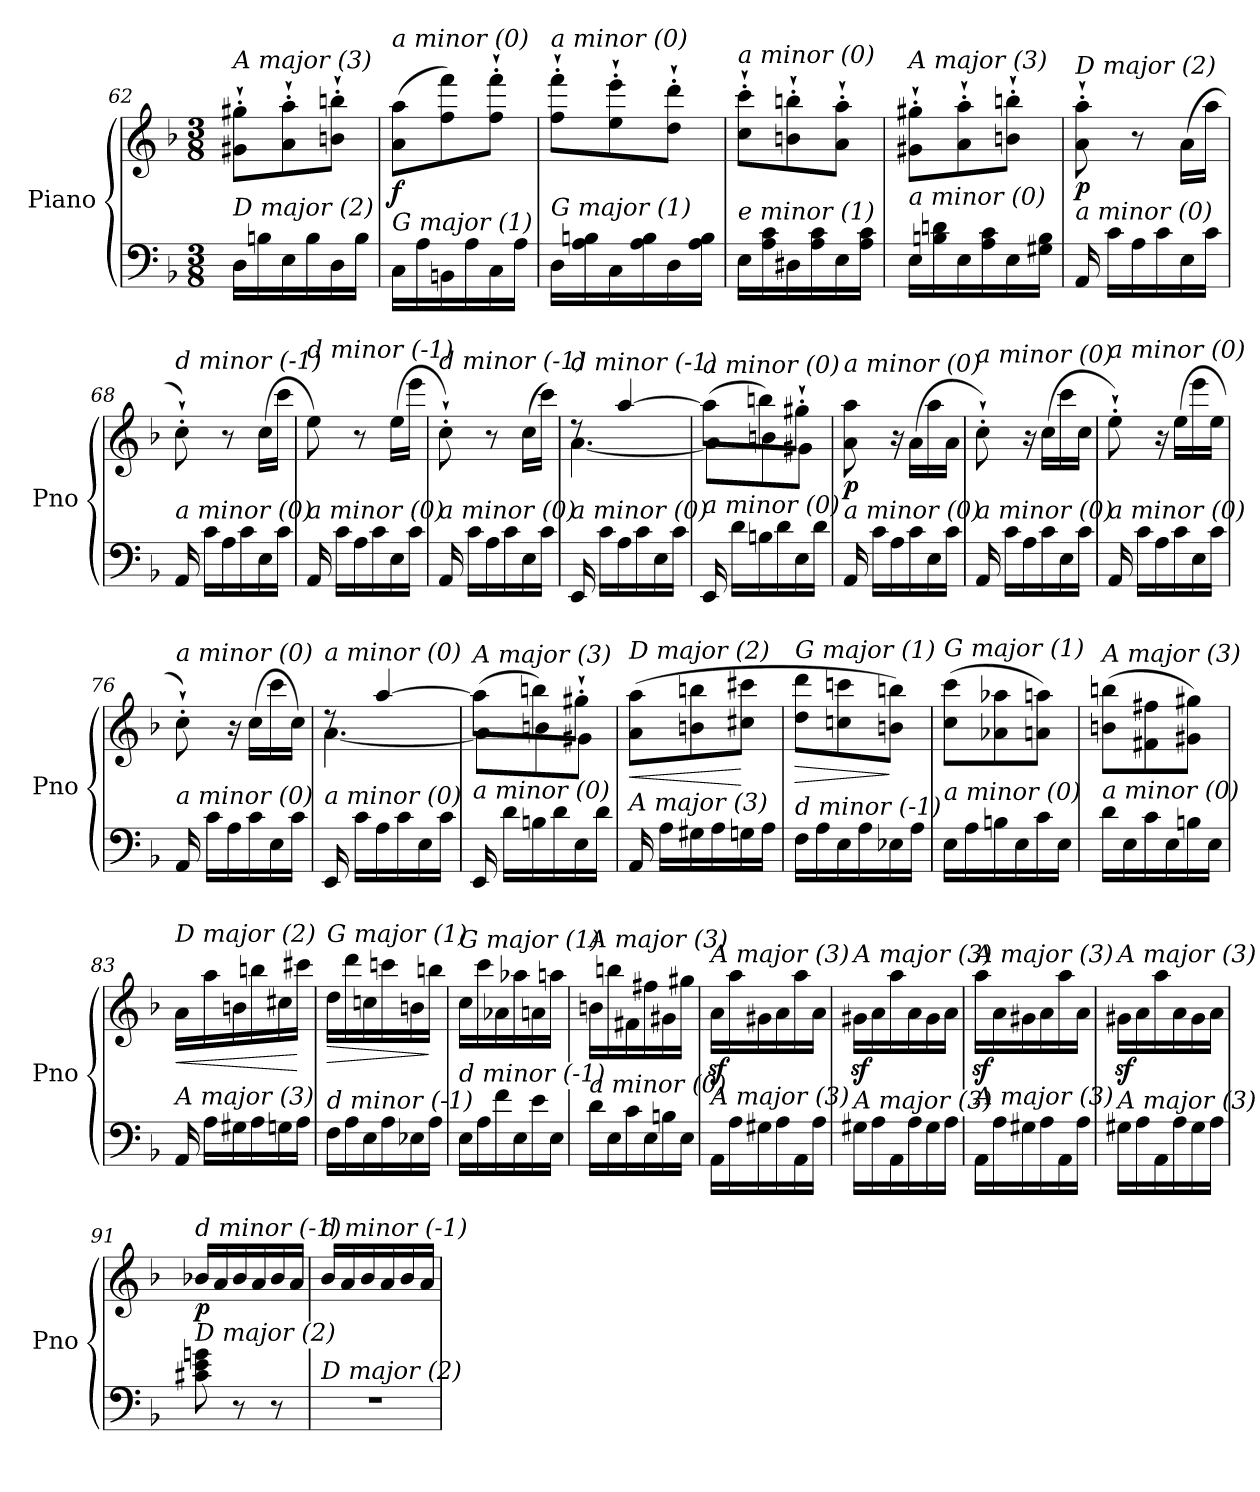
**kern	**kern	**dynam
*part1	*part1	*part1
*staff2	*staff1	*staff1/2
*I"Piano	*	*
*I'Pno	*	*
*clefF4	*clefG2	*
*k[b-]	*k[b-]	*
*M3/8	*M3/8	*
=62	=62	=62
!	!LO:TX:i:t=A major (3)	!
!LO:TX:i:t=D major (2)	!	!
16D\LL	8g#X\'` 8gg#X\'`L	.
16Bn\	.	.
16E\	8a\'` 8aa\'`	.
16B\	.	.
16D\	8bn\'` 8bbn\'`J	.
16B\JJ	.	.
=63	=63	=63
!	!LO:TX:i:t=a minor (0)	!
!LO:TX:i:t=G major (1)	!	!
!	!	!LO:DY:b
16C\LL	(>8a\ 8aa\L	f
16A\	.	.
16BBn\	8ff\ 8fff\)	.
16A\	.	.
16C\	8ff\'` 8fff\'`J	.
16A\JJ	.	.
=64	=64	=64
!	!LO:TX:i:t=a minor (0)	!
!LO:TX:i:t=G major (1)	!	!
16D\LL	8ff\'` 8fff\'`L	.
16A\ 16Bn\	.	.
16C\	8ee\'` 8eee\'`	.
16A\ 16B\	.	.
16D\	8dd\'` 8ddd\'`J	.
16A\ 16B\JJ	.	.
!!LO:LB:g=z
=65	=65	=65
!	!LO:TX:i:t=a minor (0)	!
!LO:TX:i:t=e minor (1)	!	!
16E\LL	8cc\'` 8ccc\'`L	.
16A\ 16c\	.	.
16D#X\	8bn\'` 8bbn\'`	.
16A\ 16c\	.	.
16E\	8a\'` 8aa\'`J	.
16A\ 16c\JJ	.	.
=66	=66	=66
!	!LO:TX:i:t=A major (3)	!
!LO:TX:i:t=a minor (0)	!	!
16E\LL	8g#X\'` 8gg#X\'`L	.
16Bn\ 16dn\	.	.
16E\	8a\'` 8aa\'`	.
16A\ 16c\	.	.
16E\	8bn\'` 8bbn\'`J	.
16G#X\ 16B\JJ	.	.
=67	=67	=67
!	!LO:TX:i:t=D major (2)	!
!LO:TX:i:t=a minor (0)	!	!
!	!	!LO:DY:b
16AA/	8a\'` 8aa\'`	p
16c\LL	.	.
16A\	8r	.
16c\	.	.
16E\	(>16a\LL	.
16c\JJ	16aa\JJ	.
=68	=68	=68
!	!LO:TX:i:t=d minor (-1)	!
!LO:TX:i:t=a minor (0)	!	!
16AA/	8cc'`\)	.
16c\LL	.	.
16A\	8r	.
16c\	.	.
16E\	(>16cc\LL	.
16c\JJ	16ccc\JJ	.
=69	=69	=69
!	!LO:TX:i:t=d minor (-1)	!
!LO:TX:i:t=a minor (0)	!	!
16AA/	8ee\)	.
16c\LL	.	.
16A\	8r	.
16c\	.	.
16E\	(>16ee\LL	.
16c\JJ	16eee\JJ	.
!!LO:PB:g=z
=70	=70	=70
!	!LO:TX:i:t=d minor (-1)	!
!LO:TX:i:t=a minor (0)	!	!
16AA/	8cc'`\)	.
16c\LL	.	.
16A\	8r	.
16c\	.	.
16E\	(>16cc\LL	.
16c\JJ	16ccc\JJ)	.
=71	=71	=71
*	*^	*
!	!LO:TX:i:t=d minor (-1)	!	!
!LO:TX:i:t=a minor (0)	!	!	!
!	!	!	!LO:DY:b
16EE/	8rdd	[4.a\	other-dynamics
16c\LL	.	.	.
16A\	[4aa/	.	.
16c\	.	.	.
16E\	.	.	.
16c\JJ	.	.	.
=72	=72	=72	=72
!	!LO:TX:i:t=a minor (0)	!	!
!LO:TX:i:t=a minor (0)	!	!	!
16EE/	(>8aa\L]	8a\L]	.
16d\LL	.	.	.
16Bn\	8bbn\)	8bn\	.
16d\	.	.	.
16E\	8gg#X'`\J	8g#X\J	.
16d\JJ	.	.	.
*	*v	*v	*
=73	=73	=73
!	!LO:TX:i:t=a minor (0)	!
!LO:TX:i:t=a minor (0)	!	!
!	!	!LO:DY:b
16AA/	8a\ 8aa\	p
16c\LL	.	.
16A\	16r	.
16c\	(>16a\LL	.
16E\	16aa\	.
16c\JJ	16a\JJ	.
=74	=74	=74
!	!LO:TX:i:t=a minor (0)	!
!LO:TX:i:t=a minor (0)	!	!
16AA/	8cc'`\)	.
16c\LL	.	.
16A\	16r	.
16c\	(>16cc\LL	.
16E\	16ccc\	.
16c\JJ	16cc\JJ	.
!!LO:LB:g=z
=75	=75	=75
!	!LO:TX:i:t=a minor (0)	!
!LO:TX:i:t=a minor (0)	!	!
16AA/	8ee'`\)	.
16c\LL	.	.
16A\	16r	.
16c\	(>16ee\LL	.
16E\	16eee\	.
16c\JJ	16ee\JJ	.
=76	=76	=76
!	!LO:TX:i:t=a minor (0)	!
!LO:TX:i:t=a minor (0)	!	!
16AA/	8cc'`\)	.
16c\LL	.	.
16A\	16r	.
16c\	(>16cc\LL	.
16E\	16ccc\	.
16c\JJ	16cc\JJ)	.
=77	=77	=77
*	*^	*
!	!LO:TX:i:t=a minor (0)	!	!
!LO:TX:i:t=a minor (0)	!	!	!
!	!	!	!LO:DY:b
16EE/	8rdd	[4.a\	other-dynamics
16c\LL	.	.	.
16A\	[4aa/	.	.
16c\	.	.	.
16E\	.	.	.
16c\JJ	.	.	.
=78	=78	=78	=78
!	!LO:TX:i:t=A major (3)	!	!
!LO:TX:i:t=a minor (0)	!	!	!
16EE/	(>8aa\L]	8a\L]	.
16d\LL	.	.	.
16Bn\	8bbn\)	8bn\	.
16d\	.	.	.
16E\	8gg#X'`\J	8g#X\J	.
16d\JJ	.	.	.
*	*v	*v	*
=79	=79	=79
!	!LO:TX:i:t=D major (2)	!
!LO:TX:i:t=A major (3)	!	!
!	!	!LO:HP:b
16AA/	(>8a\ 8aa\L	<
16A\LL	.	.
16G#X\	8bn\ 8bbn\	.
16A\	.	.
16Gn\	8cc#X\ 8ccc#X\J	[
16A\JJ	.	.
!!LO:LB:g=z
=80	=80	=80
!	!LO:TX:i:t=G major (1)	!
!LO:TX:i:t=d minor (-1)	!	!
!	!	!LO:HP:b
16F\LL	8dd\ 8ddd\L	>
16A\	.	.
16E\	8ccn\ 8cccn\	.
16A\	.	.
16E-Xi\	8bn\ 8bbn\J)	]
16A\JJ	.	.
=81	=81	=81
!	!LO:TX:i:t=G major (1)	!
!LO:TX:i:t=a minor (0)	!	!
16E\LL	(>8cc\ 8ccc\L	.
16A\	.	.
16Bn\	8a-Xi\ 8aa-Xi\	.
16E\	.	.
16c\	8a\ 8aa\J)	.
16E\JJ	.	.
=82	=82	=82
!	!LO:TX:i:t=A major (3)	!
!LO:TX:i:t=a minor (0)	!	!
16d\LL	(>8bn\ 8bbn\L	.
16E\	.	.
16c\	8f#X\ 8ff#X\	.
16E\	.	.
16Bn\	8g#X\ 8gg#X\J)	.
16E\JJ	.	.
=83	=83	=83
!	!LO:TX:i:t=D major (2)	!
!LO:TX:i:t=A major (3)	!	!
!	!	!LO:HP:b
16AA/	16a\LL	<
16A\LL	16aa\	.
16G#X\	16bn\	.
16A\	16bbn\	.
16Gn\	16cc#X\	.
16A\JJ	16ccc#X\JJ	[
=84	=84	=84
!	!LO:TX:i:t=G major (1)	!
!LO:TX:i:t=d minor (-1)	!	!
!	!	!LO:HP:b
16F\LL	16dd\LL	>
16A\	16ddd\	.
16E\	16ccn\	.
16A\	16cccn\	.
16E-Xi\	16bn\	.
16A\JJ	16bbn\JJ	]
!!LO:LB:g=z
=85	=85	=85
!	!LO:TX:i:t=G major (1)	!
!LO:TX:i:t=d minor (-1)	!	!
16E\LL	16cc\LL	.
16A\	16ccc\	.
16f\	16a-Xi\	.
16E\	16aa-Xi\	.
16e\	16a\	.
16E\JJ	16aa\JJ	.
=86	=86	=86
!	!LO:TX:i:t=A major (3)	!
!LO:TX:i:t=a minor (0)	!	!
16d\LL	16bn\LL	.
16E\	16bbn\	.
16c\	16f#X\	.
16E\	16ff#X\	.
16Bn\	16g#X\	.
16E\JJ	16gg#X\JJ	.
=87	=87	=87
!	!LO:TX:i:t=A major (3)	!
!LO:TX:i:t=A major (3)	!	!
16AA\LL	16az<\LL	.
16A\	16aa\	.
16G#X\	16g#X\	.
16A\	16a\	.
16AA\	16aa\	.
16A\JJ	16a\JJ	.
=88	=88	=88
!	!LO:TX:i:t=A major (3)	!
!LO:TX:i:t=A major (3)	!	!
16G#X\LL	16g#Xz<\LL	.
16A\	16a\	.
16AA\	16aa\	.
16A\	16a\	.
16G#\	16g#\	.
16A\JJ	16a\JJ	.
=89	=89	=89
!	!LO:TX:i:t=A major (3)	!
!LO:TX:i:t=A major (3)	!	!
16AA\LL	16aaz<\LL	.
16A\	16a\	.
16G#X\	16g#X\	.
16A\	16a\	.
16AA\	16aa\	.
16A\JJ	16a\JJ	.
!!LO:LB:g=z
=90	=90	=90
!	!LO:TX:i:t=A major (3)	!
!LO:TX:i:t=A major (3)	!	!
16G#X\LL	16g#Xz<\LL	.
16A\	16a\	.
16AA\	16aa\	.
16A\	16a\	.
16G#\	16g#\	.
16A\JJ	16a\JJ	.
=91	=91	=91
!	!LO:TX:i:t=d minor (-1)	!
!LO:TX:i:t=D major (2)	!	!
!	!	!LO:DY:b
8c#X\ 8e\ 8gn\	16b-X/LL	p
.	16a/	.
8r	16b-/	.
.	16a/	.
8r	16b-/	.
.	16a/JJ	.
=92	=92	=92
!	!LO:TX:i:t=d minor (-1)	!
!LO:TX:i:t=D major (2)	!	!
4.r	16b-/LL	.
.	16a/	.
.	16b-/	.
.	16a/	.
.	16b-/	.
.	16a/JJ	.
=	=	=
*-	*-	*-
